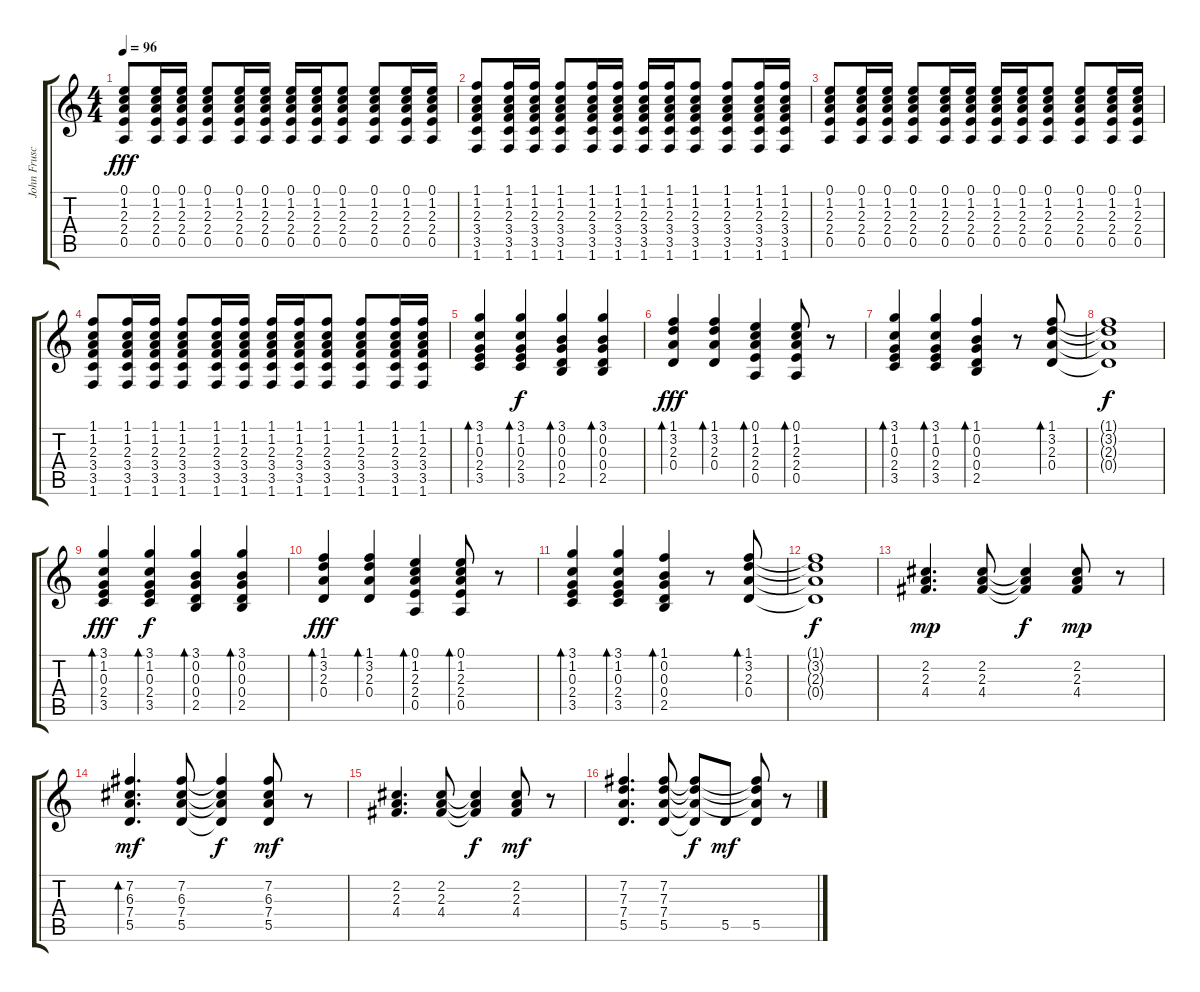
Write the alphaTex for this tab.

\track ("John Frusciante (Main Guitar)" "John Frusc") {instrument acousticguitarsteel}
\staff {score tabs}
\tuning (E4 B3 G3 D3 A2 E2) {hide}
\ts (4 4)
\tempo 96
\clef g2
\ks c
(0.1 1.2 2.3 2.4 0.5).8{dy fff} (0.1 1.2 2.3 2.4 0.5).16 (0.1 1.2 2.3 2.4 0.5).16 (0.1 1.2 2.3 2.4 0.5).8 (0.1 1.2 2.3 2.4 0.5).16 (0.1 1.2 2.3 2.4 0.5).16 (0.1 1.2 2.3 2.4 0.5).16 (0.1 1.2 2.3 2.4 0.5).16 (0.1 1.2 2.3 2.4 0.5).8 (0.1 1.2 2.3 2.4 0.5).8 (0.1 1.2 2.3 2.4 0.5).16 (0.1 1.2 2.3 2.4 0.5).16 |
(1.1 1.2 2.3 3.4 3.5 1.6).8 (1.1 1.2 2.3 3.4 3.5 1.6).16 (1.1 1.2 2.3 3.4 3.5 1.6).16 (1.1 1.2 2.3 3.4 3.5 1.6).8 (1.1 1.2 2.3 3.4 3.5 1.6).16 (1.1 1.2 2.3 3.4 3.5 1.6).16 (1.1 1.2 2.3 3.4 3.5 1.6).16 (1.1 1.2 2.3 3.4 3.5 1.6).16 (1.1 1.2 2.3 3.4 3.5 1.6).8 (1.1 1.2 2.3 3.4 3.5 1.6).8 (1.1 1.2 2.3 3.4 3.5 1.6).16 (1.1 1.2 2.3 3.4 3.5 1.6).16 |
(0.1 1.2 2.3 2.4 0.5).8 (0.1 1.2 2.3 2.4 0.5).16 (0.1 1.2 2.3 2.4 0.5).16 (0.1 1.2 2.3 2.4 0.5).8 (0.1 1.2 2.3 2.4 0.5).16 (0.1 1.2 2.3 2.4 0.5).16 (0.1 1.2 2.3 2.4 0.5).16 (0.1 1.2 2.3 2.4 0.5).16 (0.1 1.2 2.3 2.4 0.5).8 (0.1 1.2 2.3 2.4 0.5).8 (0.1 1.2 2.3 2.4 0.5).16 (0.1 1.2 2.3 2.4 0.5).16 |
(1.1 1.2 2.3 3.4 3.5 1.6).8 (1.1 1.2 2.3 3.4 3.5 1.6).16 (1.1 1.2 2.3 3.4 3.5 1.6).16 (1.1 1.2 2.3 3.4 3.5 1.6).8 (1.1 1.2 2.3 3.4 3.5 1.6).16 (1.1 1.2 2.3 3.4 3.5 1.6).16 (1.1 1.2 2.3 3.4 3.5 1.6).16 (1.1 1.2 2.3 3.4 3.5 1.6).16 (1.1 1.2 2.3 3.4 3.5 1.6).8 (1.1 1.2 2.3 3.4 3.5 1.6).8 (1.1 1.2 2.3 3.4 3.5 1.6).16 (1.1 1.2 2.3 3.4 3.5 1.6).16 |
(3.1 1.2 0.3 2.4 3.5).4{bd 30} (3.1 1.2 0.3 2.4 3.5).4{bd 30 dy f} (3.1 0.2 0.3 0.4 2.5).4{bd 60} (3.1 0.2 0.3 0.4 2.5).4{bd 60} |
(1.1 3.2 2.3 0.4).4{bd 60 dy fff} (1.1 3.2 2.3 0.4).4{bd 60} (0.1 1.2 2.3 2.4 0.5).4{bd 60} (0.1 1.2 2.3 2.4 0.5).8{bd 60} r.8 |
(3.1 1.2 0.3 2.4 3.5).4{bd 60} (3.1 1.2 0.3 2.4 3.5).4{bd 60} (1.1 0.2 0.3 0.4 2.5).4{bd 60} r.8 (1.1 3.2 2.3 0.4).8{bd 120} |
(1.1{t} 3.2{t} 2.3{t} 0.4{t}).1{dy f} |
(3.1 1.2 0.3 2.4 3.5).4{bd 30 dy fff} (3.1 1.2 0.3 2.4 3.5).4{bd 30 dy f} (3.1 0.2 0.3 0.4 2.5).4{bd 60} (3.1 0.2 0.3 0.4 2.5).4{bd 60} |
(1.1 3.2 2.3 0.4).4{bd 60 dy fff} (1.1 3.2 2.3 0.4).4{bd 60} (0.1 1.2 2.3 2.4 0.5).4{bd 60} (0.1 1.2 2.3 2.4 0.5).8{bd 60} r.8 |
(3.1 1.2 0.3 2.4 3.5).4{bd 60} (3.1 1.2 0.3 2.4 3.5).4{bd 60} (1.1 0.2 0.3 0.4 2.5).4{bd 60} r.8 (1.1 3.2 2.3 0.4).8{bd 120} |
(1.1{t} 3.2{t} 2.3{t} 0.4{t}).1{dy f} |
(2.2 2.3 4.4).4{d dy mp} (2.2 2.3 4.4).8 (2.2{t} 2.3{t} 4.4{t}).4{dy f} (2.2 2.3 4.4).8{dy mp} r.8 |
(7.2 6.3 7.4 5.5).4{d bd 60 dy mf} (7.2 6.3 7.4 5.5).8 (7.2{t} 6.3{t} 7.4{t} 5.5{t}).4{dy f} (7.2 6.3 7.4 5.5).8{dy mf} r.8 |
(2.2 2.3 4.4).4{d} (2.2 2.3 4.4).8 (2.2{t} 2.3{t} 4.4{t}).4{dy f} (2.2 2.3 4.4).8{dy mf} r.8 |
(7.2 7.3 7.4 5.5).4{d} (7.2 7.3 7.4 5.5).8 (7.2{t} 7.3{t} 7.4{t} 5.5{t}).8{dy f} 5.5.8{dy mf} (7.2{t} 7.3{t} 7.4{t} 5.5).8 r.8
